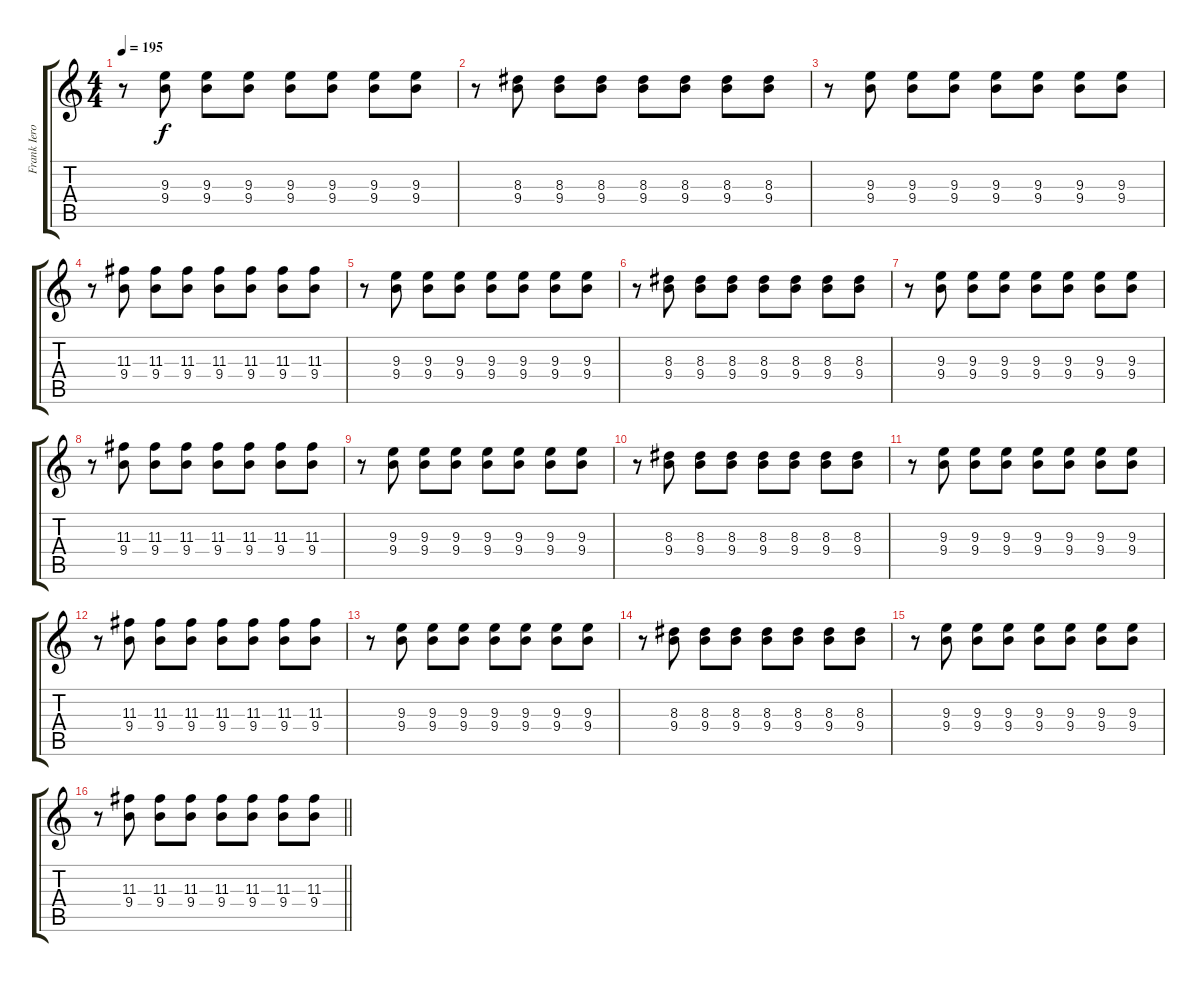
\track ("Frank Iero" "Frank Iero") {instrument distortionguitar}
\staff {score tabs}
\tuning (E4 B3 G3 D3 A2 E2) {hide}
\ts (4 4)
\tempo 195
\clef g2
\ks c
r.8{dy f} (9.3 9.4).8 (9.3 9.4).8 (9.3 9.4).8 (9.3 9.4).8 (9.3 9.4).8 (9.3 9.4).8 (9.3 9.4).8 |
r.8 (8.3 9.4).8 (8.3 9.4).8 (8.3 9.4).8 (8.3 9.4).8 (8.3 9.4).8 (8.3 9.4).8 (8.3 9.4).8 |
r.8 (9.3 9.4).8 (9.3 9.4).8 (9.3 9.4).8 (9.3 9.4).8 (9.3 9.4).8 (9.3 9.4).8 (9.3 9.4).8 |
r.8 (11.3 9.4).8 (11.3 9.4).8 (11.3 9.4).8 (11.3 9.4).8 (11.3 9.4).8 (11.3 9.4).8 (11.3 9.4).8 |
r.8 (9.3 9.4).8 (9.3 9.4).8 (9.3 9.4).8 (9.3 9.4).8 (9.3 9.4).8 (9.3 9.4).8 (9.3 9.4).8 |
r.8 (8.3 9.4).8 (8.3 9.4).8 (8.3 9.4).8 (8.3 9.4).8 (8.3 9.4).8 (8.3 9.4).8 (8.3 9.4).8 |
r.8 (9.3 9.4).8 (9.3 9.4).8 (9.3 9.4).8 (9.3 9.4).8 (9.3 9.4).8 (9.3 9.4).8 (9.3 9.4).8 |
r.8 (11.3 9.4).8 (11.3 9.4).8 (11.3 9.4).8 (11.3 9.4).8 (11.3 9.4).8 (11.3 9.4).8 (11.3 9.4).8 |
r.8 (9.3 9.4).8 (9.3 9.4).8 (9.3 9.4).8 (9.3 9.4).8 (9.3 9.4).8 (9.3 9.4).8 (9.3 9.4).8 |
r.8 (8.3 9.4).8 (8.3 9.4).8 (8.3 9.4).8 (8.3 9.4).8 (8.3 9.4).8 (8.3 9.4).8 (8.3 9.4).8 |
r.8 (9.3 9.4).8 (9.3 9.4).8 (9.3 9.4).8 (9.3 9.4).8 (9.3 9.4).8 (9.3 9.4).8 (9.3 9.4).8 |
r.8 (11.3 9.4).8 (11.3 9.4).8 (11.3 9.4).8 (11.3 9.4).8 (11.3 9.4).8 (11.3 9.4).8 (11.3 9.4).8 |
r.8 (9.3 9.4).8 (9.3 9.4).8 (9.3 9.4).8 (9.3 9.4).8 (9.3 9.4).8 (9.3 9.4).8 (9.3 9.4).8 |
r.8 (8.3 9.4).8 (8.3 9.4).8 (8.3 9.4).8 (8.3 9.4).8 (8.3 9.4).8 (8.3 9.4).8 (8.3 9.4).8 |
r.8 (9.3 9.4).8 (9.3 9.4).8 (9.3 9.4).8 (9.3 9.4).8 (9.3 9.4).8 (9.3 9.4).8 (9.3 9.4).8 |
\barLineRight lightlight
r.8 (11.3 9.4).8 (11.3 9.4).8 (11.3 9.4).8 (11.3 9.4).8 (11.3 9.4).8 (11.3 9.4).8 (11.3 9.4).8
